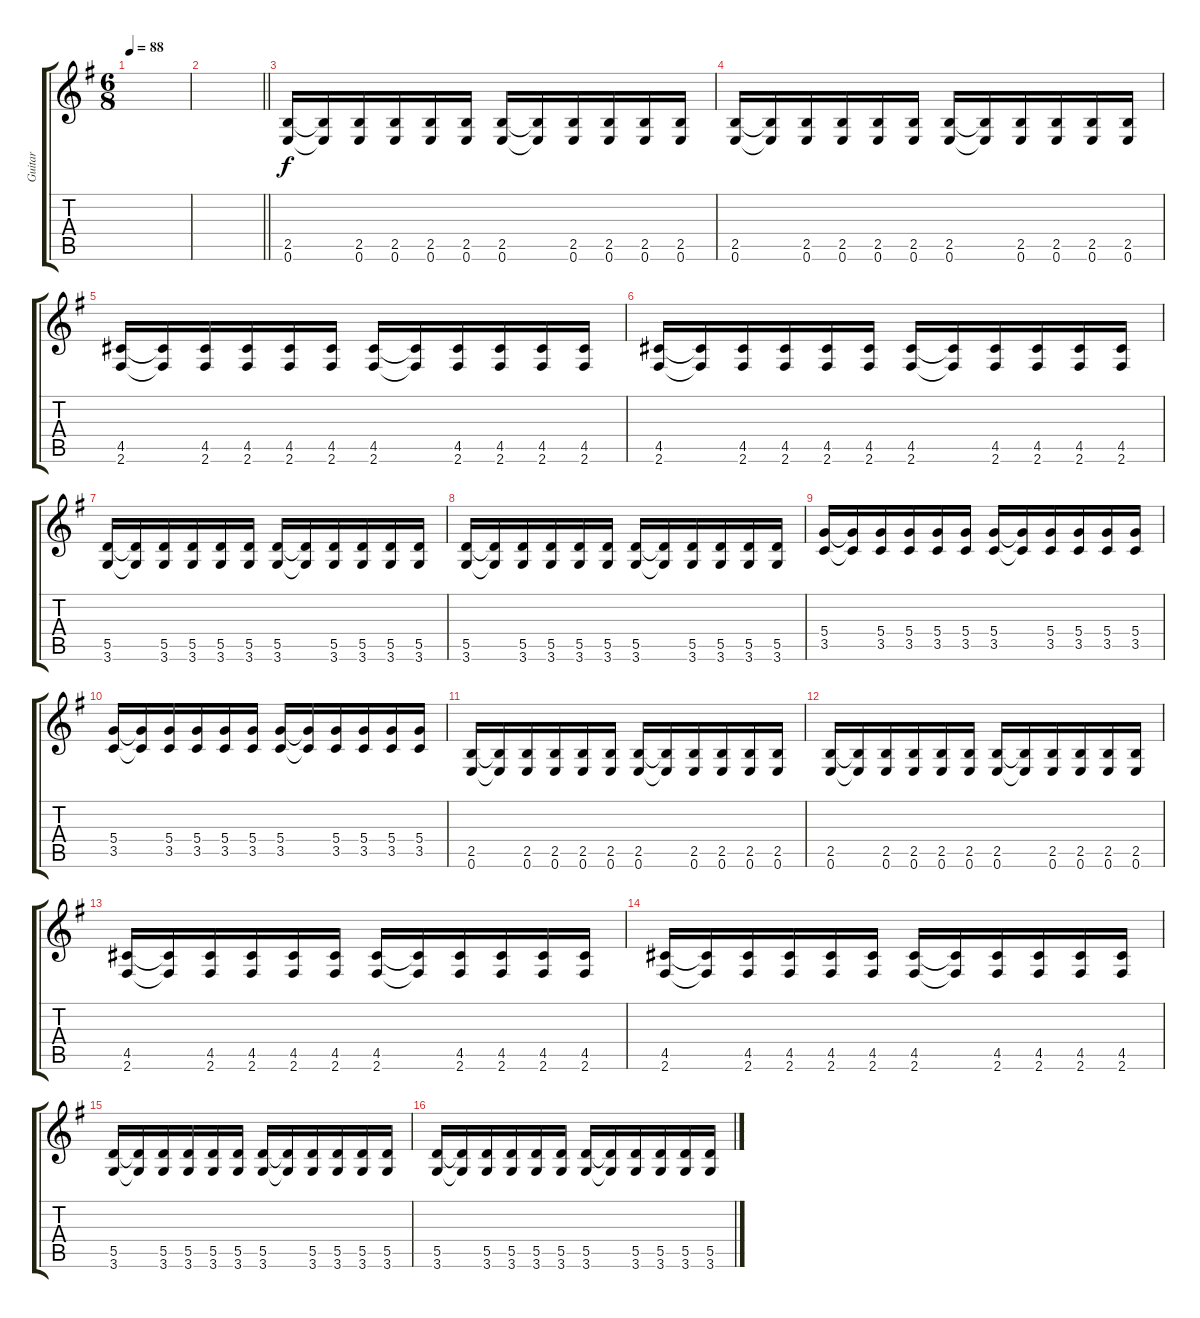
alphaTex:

\track ("Guitar" "Guitar") {instrument distortionguitar}
\staff {score tabs}
\tuning (E4 B3 G3 D3 A2 E2) {hide}
\ts (6 8)
\tempo 88
\clef g2
\ks eminor
|
\barLineRight lightlight
|
\section ("" "")
(2.5 0.6).16 (2.5{t} 0.6{t}).16 (2.5 0.6).16 (2.5 0.6).16 (2.5 0.6).16 (2.5 0.6).16 (2.5 0.6).16 (2.5{t} 0.6{t}).16 (2.5 0.6).16 (2.5 0.6).16 (2.5 0.6).16 (2.5 0.6).16 |
(2.5 0.6).16 (2.5{t} 0.6{t}).16 (2.5 0.6).16 (2.5 0.6).16 (2.5 0.6).16 (2.5 0.6).16 (2.5 0.6).16 (2.5{t} 0.6{t}).16 (2.5 0.6).16 (2.5 0.6).16 (2.5 0.6).16 (2.5 0.6).16 |
(4.5 2.6).16 (4.5{t} 2.6{t}).16 (4.5 2.6).16 (4.5 2.6).16 (4.5 2.6).16 (4.5 2.6).16 (4.5 2.6).16 (4.5{t} 2.6{t}).16 (4.5 2.6).16 (4.5 2.6).16 (4.5 2.6).16 (4.5 2.6).16 |
(4.5 2.6).16 (4.5{t} 2.6{t}).16 (4.5 2.6).16 (4.5 2.6).16 (4.5 2.6).16 (4.5 2.6).16 (4.5 2.6).16 (4.5{t} 2.6{t}).16 (4.5 2.6).16 (4.5 2.6).16 (4.5 2.6).16 (4.5 2.6).16 |
(5.5 3.6).16 (5.5{t} 3.6{t}).16 (5.5 3.6).16 (5.5 3.6).16 (5.5 3.6).16 (5.5 3.6).16 (5.5 3.6).16 (5.5{t} 3.6{t}).16 (5.5 3.6).16 (5.5 3.6).16 (5.5 3.6).16 (5.5 3.6).16 |
(5.5 3.6).16 (5.5{t} 3.6{t}).16 (5.5 3.6).16 (5.5 3.6).16 (5.5 3.6).16 (5.5 3.6).16 (5.5 3.6).16 (5.5{t} 3.6{t}).16 (5.5 3.6).16 (5.5 3.6).16 (5.5 3.6).16 (5.5 3.6).16 |
(5.4 3.5).16 (5.4{t} 3.5{t}).16 (5.4 3.5).16 (5.4 3.5).16 (5.4 3.5).16 (5.4 3.5).16 (5.4 3.5).16 (5.4{t} 3.5{t}).16 (5.4 3.5).16 (5.4 3.5).16 (5.4 3.5).16 (5.4 3.5).16 |
(5.4 3.5).16 (5.4{t} 3.5{t}).16 (5.4 3.5).16 (5.4 3.5).16 (5.4 3.5).16 (5.4 3.5).16 (5.4 3.5).16 (5.4{t} 3.5{t}).16 (5.4 3.5).16 (5.4 3.5).16 (5.4 3.5).16 (5.4 3.5).16 |
(2.5 0.6).16 (2.5{t} 0.6{t}).16 (2.5 0.6).16 (2.5 0.6).16 (2.5 0.6).16 (2.5 0.6).16 (2.5 0.6).16 (2.5{t} 0.6{t}).16 (2.5 0.6).16 (2.5 0.6).16 (2.5 0.6).16 (2.5 0.6).16 |
(2.5 0.6).16 (2.5{t} 0.6{t}).16 (2.5 0.6).16 (2.5 0.6).16 (2.5 0.6).16 (2.5 0.6).16 (2.5 0.6).16 (2.5{t} 0.6{t}).16 (2.5 0.6).16 (2.5 0.6).16 (2.5 0.6).16 (2.5 0.6).16 |
(4.5 2.6).16 (4.5{t} 2.6{t}).16 (4.5 2.6).16 (4.5 2.6).16 (4.5 2.6).16 (4.5 2.6).16 (4.5 2.6).16 (4.5{t} 2.6{t}).16 (4.5 2.6).16 (4.5 2.6).16 (4.5 2.6).16 (4.5 2.6).16 |
(4.5 2.6).16 (4.5{t} 2.6{t}).16 (4.5 2.6).16 (4.5 2.6).16 (4.5 2.6).16 (4.5 2.6).16 (4.5 2.6).16 (4.5{t} 2.6{t}).16 (4.5 2.6).16 (4.5 2.6).16 (4.5 2.6).16 (4.5 2.6).16 |
(5.5 3.6).16 (5.5{t} 3.6{t}).16 (5.5 3.6).16 (5.5 3.6).16 (5.5 3.6).16 (5.5 3.6).16 (5.5 3.6).16 (5.5{t} 3.6{t}).16 (5.5 3.6).16 (5.5 3.6).16 (5.5 3.6).16 (5.5 3.6).16 |
(5.5 3.6).16 (5.5{t} 3.6{t}).16 (5.5 3.6).16 (5.5 3.6).16 (5.5 3.6).16 (5.5 3.6).16 (5.5 3.6).16 (5.5{t} 3.6{t}).16 (5.5 3.6).16 (5.5 3.6).16 (5.5 3.6).16 (5.5 3.6).16
